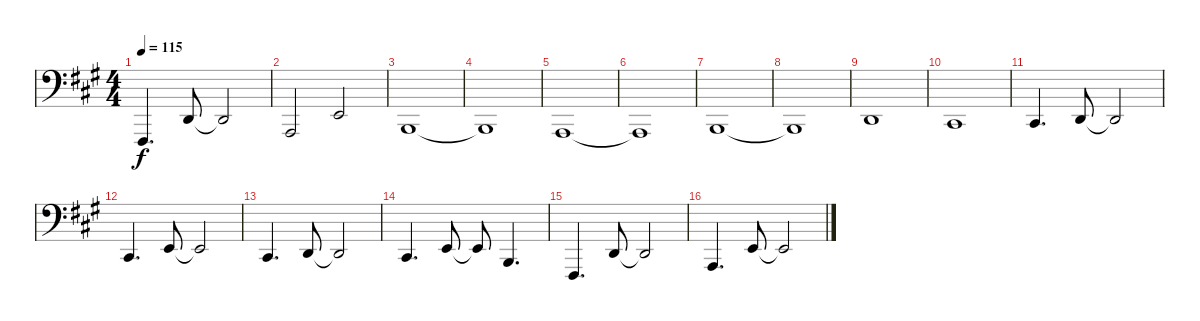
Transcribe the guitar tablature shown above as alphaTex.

\track "" {instrument acousticgrandpiano}
\staff {score}
\tuning (C3 G2 D2 A1 E1 B0) {hide}
\ts (4 4)
\tempo 115
\clef f4
\ks a
2.5.4{d dy f} 0.3.8 0.3{t}.2 |
0.4.2 2.3.2 |
2.4.1 |
2.4{t}.1 |
0.4.1 |
0.4{t}.1 |
2.4.1 |
2.4{t}.1 |
0.3.1 |
4.4.1 |
4.4.4{d} 0.3.8 0.3{t}.2 |
4.4.4{d} 2.3.8 2.3{t}.2 |
4.4.4{d} 0.3.8 0.3{t}.2 |
4.4.4{d} 2.3.8 2.3{t}.8 2.4.4{d} |
2.5.4{d} 0.3.8 0.3{t}.2 |
0.4.4{d} 2.3.8 2.3{t}.2
